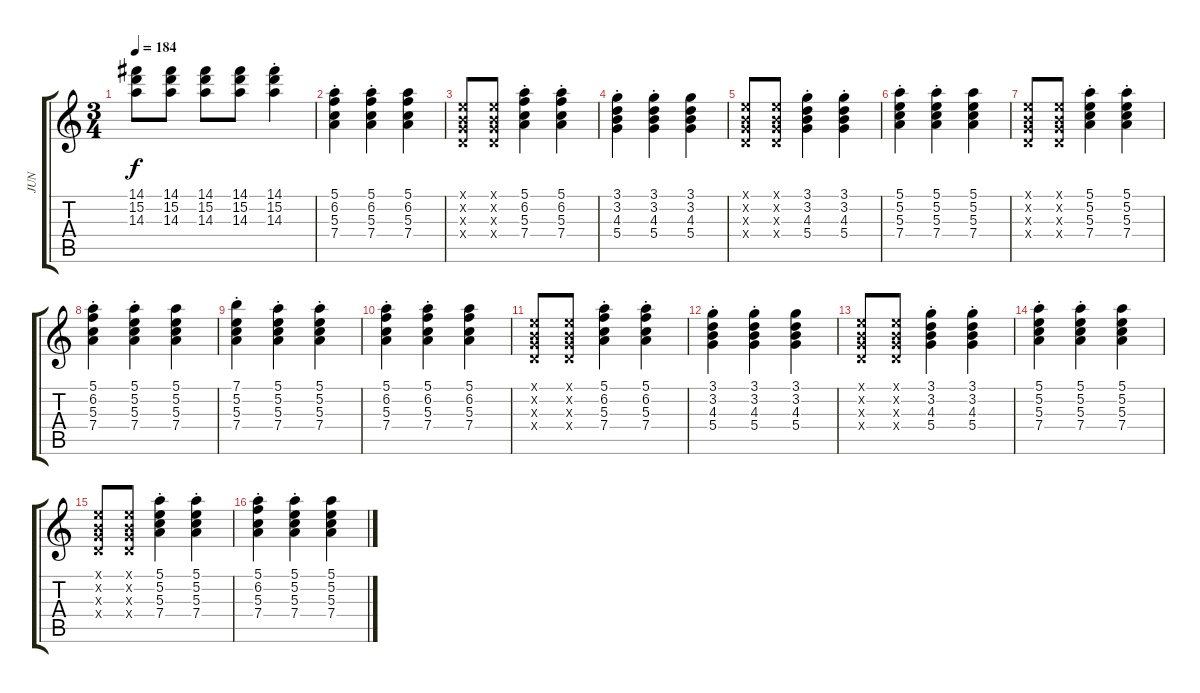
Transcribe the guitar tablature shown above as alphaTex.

\track ("JUN" "JUN") {instrument distortionguitar}
\staff {score tabs}
\tuning (E4 B3 G3 D3 A2 E2) {hide}
\ts (3 4)
\tempo 184
\clef g2
\ks c
(14.1 15.2 14.3).8{dy f} (14.1 15.2 14.3).8 (14.1 15.2 14.3).8 (14.1 15.2 14.3).8 (14.1{st} 15.2{st} 14.3{st}).4 |
(5.1{st} 6.2{st} 5.3{st} 7.4{st}).4 (5.1{st} 6.2{st} 5.3{st} 7.4{st}).4 (5.1 6.2 5.3 7.4).4 |
(0.1{x} 0.2{x} 0.3{x} 0.4{x}).8 (0.1{x} 0.2{x} 0.3{x} 0.4{x}).8 (5.1{st} 6.2{st} 5.3{st} 7.4{st}).4 (5.1{st} 6.2{st} 5.3{st} 7.4{st}).4 |
(3.1{st} 3.2{st} 4.3{st} 5.4{st}).4 (3.1{st} 3.2{st} 4.3{st} 5.4{st}).4 (3.1 3.2 4.3 5.4).4 |
(0.1{x} 0.2{x} 0.3{x} 0.4{x}).8 (0.1{x} 0.2{x} 0.3{x} 0.4{x}).8 (3.1{st} 3.2{st} 4.3{st} 5.4{st}).4 (3.1{st} 3.2{st} 4.3{st} 5.4{st}).4 |
(5.1{st} 5.2{st} 5.3{st} 7.4{st}).4 (5.1{st} 5.2{st} 5.3{st} 7.4{st}).4 (5.1 5.2 5.3 7.4).4 |
(0.1{x} 0.2{x} 0.3{x} 0.4{x}).8 (0.1{x} 0.2{x} 0.3{x} 0.4{x}).8 (5.1{st} 5.2{st} 5.3{st} 7.4{st}).4 (5.1{st} 5.2{st} 5.3{st} 7.4{st}).4 |
(5.1{st} 6.2{st} 5.3{st} 7.4{st}).4 (5.1{st} 5.2{st} 5.3{st} 7.4{st}).4 (5.1 5.2 5.3 7.4).4 |
(7.1{st} 5.2{st} 5.3{st} 7.4{st}).4 (5.1{st} 5.2{st} 5.3{st} 7.4{st}).4 (5.1{st} 5.2{st} 5.3{st} 7.4{st}).4 |
(5.1{st} 6.2{st} 5.3{st} 7.4{st}).4 (5.1{st} 6.2{st} 5.3{st} 7.4{st}).4 (5.1 6.2 5.3 7.4).4 |
(0.1{x} 0.2{x} 0.3{x} 0.4{x}).8 (0.1{x} 0.2{x} 0.3{x} 0.4{x}).8 (5.1{st} 6.2{st} 5.3{st} 7.4{st}).4 (5.1{st} 6.2{st} 5.3{st} 7.4{st}).4 |
(3.1{st} 3.2{st} 4.3{st} 5.4{st}).4 (3.1{st} 3.2{st} 4.3{st} 5.4{st}).4 (3.1 3.2 4.3 5.4).4 |
(0.1{x} 0.2{x} 0.3{x} 0.4{x}).8 (0.1{x} 0.2{x} 0.3{x} 0.4{x}).8 (3.1{st} 3.2{st} 4.3{st} 5.4{st}).4 (3.1{st} 3.2{st} 4.3{st} 5.4{st}).4 |
(5.1{st} 5.2{st} 5.3{st} 7.4{st}).4 (5.1{st} 5.2{st} 5.3{st} 7.4{st}).4 (5.1 5.2 5.3 7.4).4 |
(0.1{x} 0.2{x} 0.3{x} 0.4{x}).8 (0.1{x} 0.2{x} 0.3{x} 0.4{x}).8 (5.1{st} 5.2{st} 5.3{st} 7.4{st}).4 (5.1{st} 5.2{st} 5.3{st} 7.4{st}).4 |
(5.1{st} 6.2{st} 5.3{st} 7.4{st}).4 (5.1{st} 5.2{st} 5.3{st} 7.4{st}).4 (5.1 5.2 5.3 7.4).4
